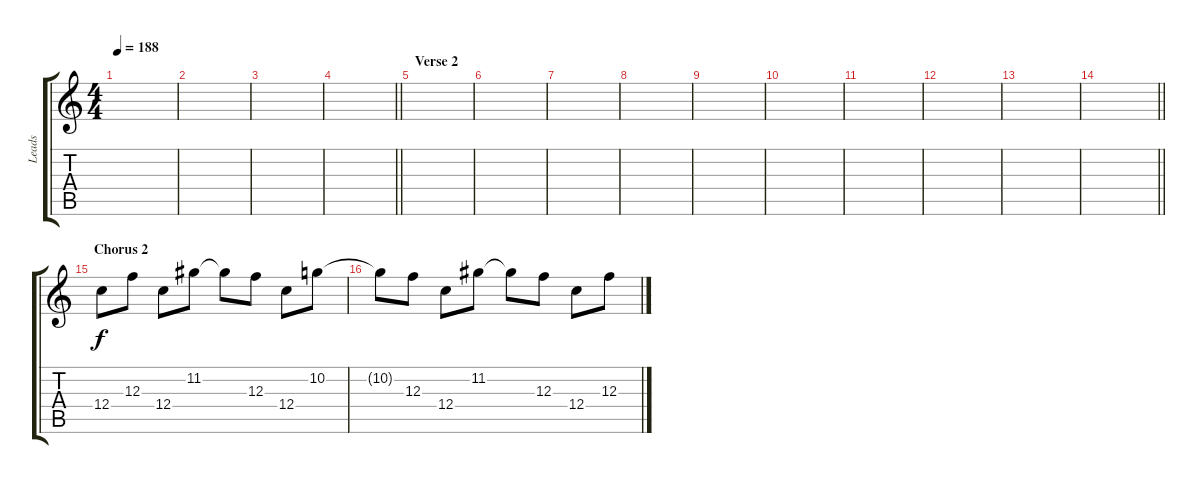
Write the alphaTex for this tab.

\track ("Leads" "Leads") {instrument overdrivenguitar}
\staff {score tabs}
\tuning (D4 A3 F3 C3 G2 C2) {hide}
\ts (4 4)
\tempo 188
\clef g2
\ks c
|
|
|
\barLineRight lightlight
|
\section ("" "Verse 2")
|
|
|
|
|
|
|
|
|
\barLineRight lightlight
|
\section ("" "Chorus 2")
12.4.8 12.3.8 12.4.8 11.2.8 11.2{t}.8 12.3.8 12.4.8 10.2.8 |
10.2{t}.8 12.3.8 12.4.8 11.2.8 11.2{t}.8 12.3.8 12.4.8 12.3.8
